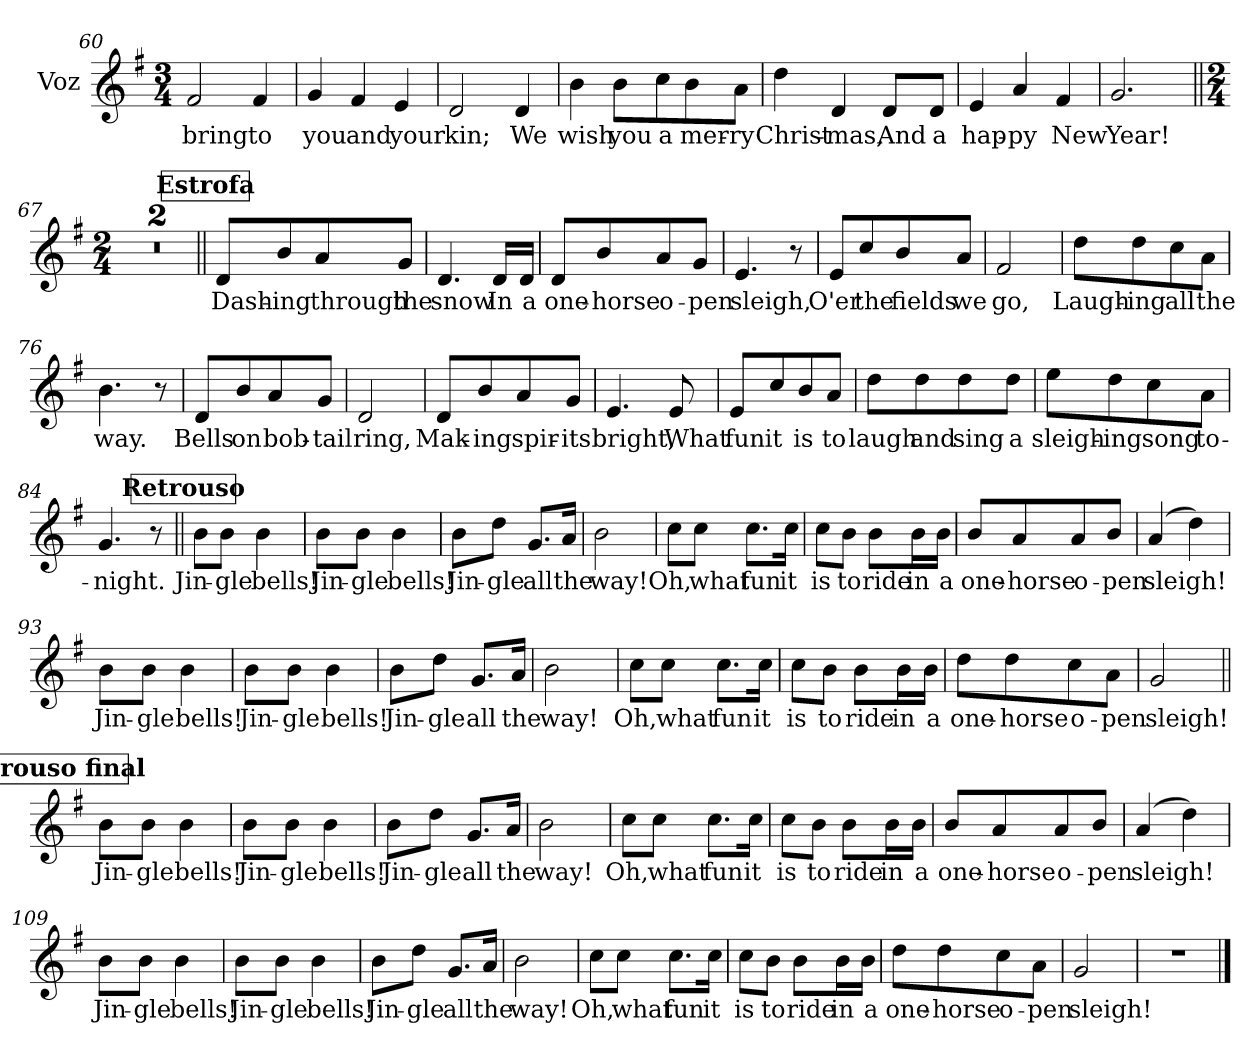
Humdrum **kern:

**kern	**text
*part1	*part1
*staff1	*staff1
*I"Voz	*
*I'V.	*
*clefG2	*
*k[f#]	*
*M3/4	*
=60	=60
!	!LO:LY:b
2f#/	bring
!	!LO:LY:b
4f#/	to
!!LO:LB:g=z
=61	=61
!	!LO:LY:b
4g/	you
!	!LO:LY:b
4f#/	and
!	!LO:LY:b
4e/	your
=62	=62
!	!LO:LY:b
2d/	kin;
!	!LO:LY:b
4d/	We
=63	=63
!	!LO:LY:b
4b\	wish
!	!LO:LY:b
8b\L	you
!	!LO:LY:b
8cc\	a
!	!LO:LY:b
8b\	mer-
!	!LO:LY:b
8a\J	-ry
=64	=64
!	!LO:LY:b
4dd\	Christ-
!	!LO:LY:b
4d/	-mas,
!	!LO:LY:b
8d/L	And
!	!LO:LY:b
8d/J	a
=65	=65
!	!LO:LY:b
4e/	hap-
!	!LO:LY:b
4a/	-py
!	!LO:LY:b
4f#/	New
=66	=66
!	!LO:LY:b
2.g/	Year!
!!LO:PB:g=z
=67||	=67||
*M2/4	*
2r	.
=68	=68
2r	.
!!LO:REH:place=s1:a:B:fs=14:t=Estrofa
=69||	=69||
!	!LO:LY:b
8d/L	Dash-
!	!LO:LY:b
8b/	-ing
!	!LO:LY:b
8a/	through
!	!LO:LY:b
8g/J	the
=70	=70
!	!LO:LY:b
4.d/	snow
!	!LO:LY:b
16d/LL	In
!	!LO:LY:b
16d/JJ	a
=71	=71
!	!LO:LY:b
8d/L	one-
!	!LO:LY:b
8b/	-horse
!	!LO:LY:b
8a/	o-
!	!LO:LY:b
8g/J	-pen
=72	=72
!	!LO:LY:b
4.e/	sleigh,
8r	.
=73	=73
!	!LO:LY:b
8e/L	O'er
!	!LO:LY:b
8cc/	the
!	!LO:LY:b
8b/	fields
!	!LO:LY:b
8a/J	we
=74	=74
!	!LO:LY:b
2f#/	go,
!!LO:LB:g=z
=75	=75
!	!LO:LY:b
8dd\L	Laugh-
!	!LO:LY:b
8dd\	-ing
!	!LO:LY:b
8cc\	all
!	!LO:LY:b
8a\J	the
=76	=76
!	!LO:LY:b
4.b\	way.
8r	.
=77	=77
!	!LO:LY:b
8d/L	Bells
!	!LO:LY:b
8b/	on
!	!LO:LY:b
8a/	bob-
!	!LO:LY:b
8g/J	-tail
=78	=78
!	!LO:LY:b
2d/	ring,
=79	=79
!	!LO:LY:b
8d/L	Mak-
!	!LO:LY:b
8b/	-ing
!	!LO:LY:b
8a/	spir-
!	!LO:LY:b
8g/J	-its
=80	=80
!	!LO:LY:b
4.e/	bright,
!	!LO:LY:b
8e/	What
=81	=81
!	!LO:LY:b
8e/L	fun
!	!LO:LY:b
8cc/	it
!	!LO:LY:b
8b/	is
!	!LO:LY:b
8a/J	to
!!LO:LB:g=z
=82	=82
!	!LO:LY:b
8dd\L	laugh
!	!LO:LY:b
8dd\	and
!	!LO:LY:b
8dd\	sing
!	!LO:LY:b
8dd\J	a
=83	=83
!	!LO:LY:b
8ee\L	sleigh-
!	!LO:LY:b
8dd\	-ing
!	!LO:LY:b
8cc\	song
!	!LO:LY:b
8a\J	to-
=84	=84
!	!LO:LY:b
4.g/	-night.
8r	.
!!LO:REH:place=s1:a:B:fs=14:t=Retrouso
=85||	=85||
!	!LO:LY:b
8b\L	Jin-
!	!LO:LY:b
8b\J	-gle
!	!LO:LY:b
4b\	bells!
=86	=86
!	!LO:LY:b
8b\L	Jin-
!	!LO:LY:b
8b\J	-gle
!	!LO:LY:b
4b\	bells!
=87	=87
!	!LO:LY:b
8b\L	Jin-
!	!LO:LY:b
8dd\J	-gle
!	!LO:LY:b
8.g/L	all
!	!LO:LY:b
16a/Jk	the
=88	=88
!	!LO:LY:b
2b\	way!
!!LO:LB:g=z
=89	=89
!	!LO:LY:b
8cc\L	Oh,
!	!LO:LY:b
8cc\J	what
!	!LO:LY:b
8.cc\L	fun
!	!LO:LY:b
16cc\Jk	it
=90	=90
!	!LO:LY:b
8cc\L	is
!	!LO:LY:b
8b\J	to
!	!LO:LY:b
8b\L	ride
!	!LO:LY:b
16b\L	in
!	!LO:LY:b
16b\JJ	a
=91	=91
!	!LO:LY:b
8b/L	one-
!	!LO:LY:b
8a/	-horse
!	!LO:LY:b
8a/	o-
!	!LO:LY:b
8b/J	-pen
=92	=92
!	!LO:LY:b
(>4a/	sleigh!
4dd\)	.
=93	=93
!	!LO:LY:b
8b\L	Jin-
!	!LO:LY:b
8b\J	-gle
!	!LO:LY:b
4b\	bells!
=94	=94
!	!LO:LY:b
8b\L	Jin-
!	!LO:LY:b
8b\J	-gle
!	!LO:LY:b
4b\	bells!
!!LO:LB:g=z
=95	=95
!	!LO:LY:b
8b\L	Jin-
!	!LO:LY:b
8dd\J	-gle
!	!LO:LY:b
8.g/L	all
!	!LO:LY:b
16a/Jk	the
=96	=96
!	!LO:LY:b
2b\	way!
=97	=97
!	!LO:LY:b
8cc\L	Oh,
!	!LO:LY:b
8cc\J	what
!	!LO:LY:b
8.cc\L	fun
!	!LO:LY:b
16cc\Jk	it
=98	=98
!	!LO:LY:b
8cc\L	is
!	!LO:LY:b
8b\J	to
!	!LO:LY:b
8b\L	ride
!	!LO:LY:b
16b\L	in
!	!LO:LY:b
16b\JJ	a
=99	=99
!	!LO:LY:b
8dd\L	one-
!	!LO:LY:b
8dd\	-horse
!	!LO:LY:b
8cc\	o-
!	!LO:LY:b
8a\J	-pen
=100	=100
!	!LO:LY:b
2g/	sleigh!
!!LO:REH:place=s1:a:B:fs=14:t=Retrouso final
=101||	=101||
!	!LO:LY:b
8b\L	Jin-
!	!LO:LY:b
8b\J	-gle
!	!LO:LY:b
4b\	bells!
!!LO:LB:g=z
=102	=102
!	!LO:LY:b
8b\L	Jin-
!	!LO:LY:b
8b\J	-gle
!	!LO:LY:b
4b\	bells!
=103	=103
!	!LO:LY:b
8b\L	Jin-
!	!LO:LY:b
8dd\J	-gle
!	!LO:LY:b
8.g/L	all
!	!LO:LY:b
16a/Jk	the
=104	=104
!	!LO:LY:b
2b\	way!
=105	=105
!	!LO:LY:b
8cc\L	Oh,
!	!LO:LY:b
8cc\J	what
!	!LO:LY:b
8.cc\L	fun
!	!LO:LY:b
16cc\Jk	it
=106	=106
!	!LO:LY:b
8cc\L	is
!	!LO:LY:b
8b\J	to
!	!LO:LY:b
8b\L	ride
!	!LO:LY:b
16b\L	in
!	!LO:LY:b
16b\JJ	a
=107	=107
!	!LO:LY:b
8b/L	one-
!	!LO:LY:b
8a/	-horse
!	!LO:LY:b
8a/	o-
!	!LO:LY:b
8b/J	-pen
=108	=108
!	!LO:LY:b
(>4a/	sleigh!
4dd\)	.
!!LO:LB:g=z
=109	=109
!	!LO:LY:b
8b\L	Jin-
!	!LO:LY:b
8b\J	-gle
!	!LO:LY:b
4b\	bells!
=110	=110
!	!LO:LY:b
8b\L	Jin-
!	!LO:LY:b
8b\J	-gle
!	!LO:LY:b
4b\	bells!
=111	=111
!	!LO:LY:b
8b\L	Jin-
!	!LO:LY:b
8dd\J	-gle
!	!LO:LY:b
8.g/L	all
!	!LO:LY:b
16a/Jk	the
=112	=112
!	!LO:LY:b
2b\	way!
=113	=113
!	!LO:LY:b
8cc\L	Oh,
!	!LO:LY:b
8cc\J	what
!	!LO:LY:b
8.cc\L	fun
!	!LO:LY:b
16cc\Jk	it
=114	=114
!	!LO:LY:b
8cc\L	is
!	!LO:LY:b
8b\J	to
!	!LO:LY:b
8b\L	ride
!	!LO:LY:b
16b\L	in
!	!LO:LY:b
16b\JJ	a
=115	=115
!	!LO:LY:b
8dd\L	one-
!	!LO:LY:b
8dd\	-horse
!	!LO:LY:b
8cc\	o-
!	!LO:LY:b
8a\J	-pen
!!LO:LB:g=z
=116	=116
!	!LO:LY:b
2g/	sleigh!
=117	=117
2r	.
==	==
*-	*-
